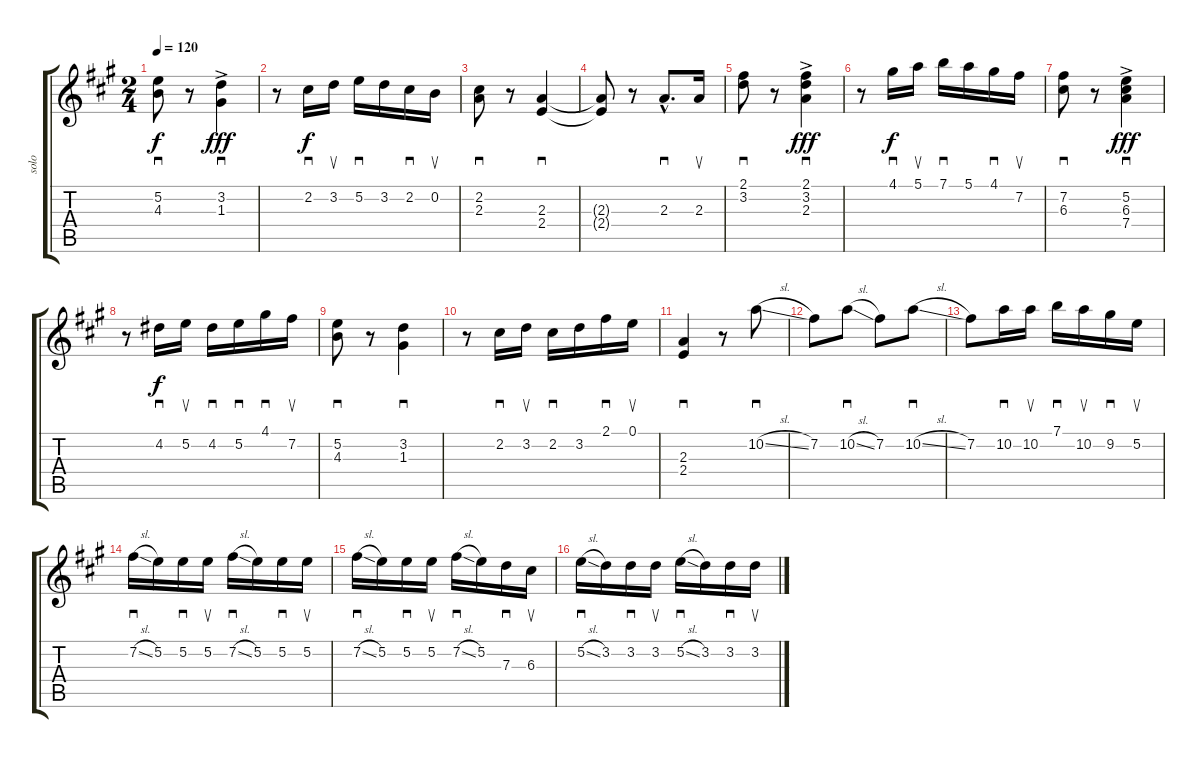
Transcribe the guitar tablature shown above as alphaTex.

\track ("solo" "solo") {instrument acousticguitarsteel}
\staff {score tabs}
\tuning (E4 B3 G3 D3 A2 E2) {hide}
\ts (2 4)
\tempo 120
\clef g2
\ks a
(5.2 4.3).8{sd dy f} r.8 (3.2{ac} 1.3{ac}).4{sd dy fff} |
r.8 2.2.16{sd dy f} 3.2.16{su} 5.2.16{sd} 3.2.16 2.2.16{sd} 0.2.16{su} |
(2.2 2.3).8{sd} r.8 (2.3 2.4).4{sd} |
(2.3{t} 2.4{t}).8 r.8 2.3{hac}.8{d sd} 2.3.16{su} |
(2.1 3.2).8{sd} r.8 (2.1{ac} 3.2{ac} 2.3{ac}).4{sd dy fff} |
r.8 4.1.16{sd dy f} 5.1.16{su} 7.1.16{sd} 5.1.16 4.1.16{sd} 7.2.16{su} |
(7.2 6.3).8{sd} r.8 (5.2{ac} 6.3{ac} 7.4{ac}).4{sd dy fff} |
r.8 4.2.16{sd dy f} 5.2.16{su} 4.2.16{sd} 5.2.16{sd} 4.1.16{sd} 7.2.16{su} |
(5.2 4.3).8{sd} r.8 (3.2 1.3).4{sd} |
r.8 2.2.16{sd} 3.2.16{su} 2.2.16{sd} 3.2.16 2.1.16{sd} 0.1.16{su} |
(2.3 2.4).4{sd} r.8 10.2{sl}.8{sd} |
7.2.8 10.2{sl}.8{sd} 7.2.8 10.2{sl}.8{sd} |
7.2.8 10.2.16{sd} 10.2.16{su} 7.1.16{sd} 10.2.16{su} 9.2.16{sd} 5.2.16{su} |
7.2{sl}.16{sd} 5.2.16 5.2.16{sd} 5.2.16{su} 7.2{sl}.16{sd} 5.2.16 5.2.16{sd} 5.2.16{su} |
7.2{sl}.16{sd} 5.2.16 5.2.16{sd} 5.2.16{su} 7.2{sl}.16{sd} 5.2.16 7.3.16{sd} 6.3.16{su} |
5.2{sl}.16{sd} 3.2.16 3.2.16{sd} 3.2.16{su} 5.2{sl}.16{sd} 3.2.16 3.2.16{sd} 3.2.16{su}
